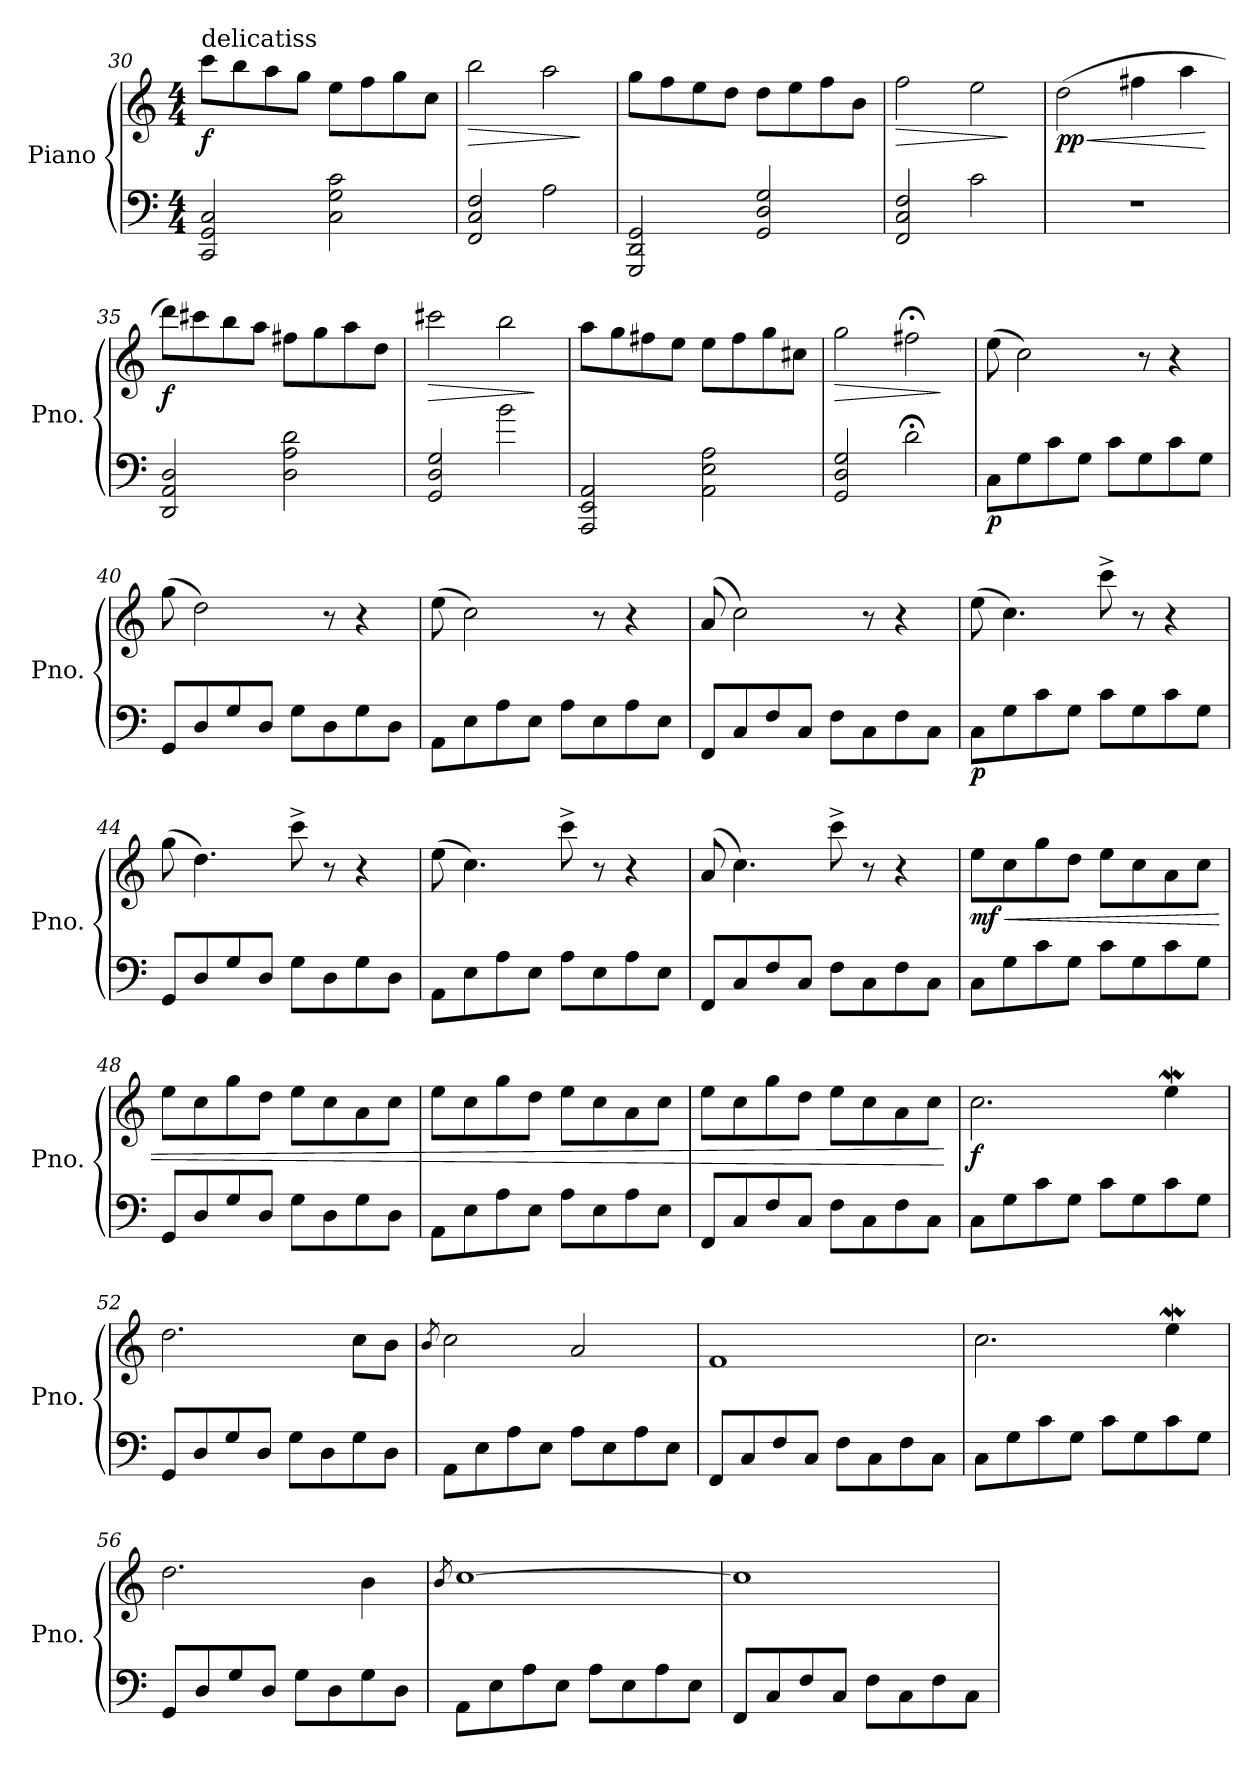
**kern	**kern	**dynam
*part1	*part1	*part1
*staff2	*staff1	*staff1/2
*I"Piano	*	*
*I'Pno.	*	*
*clefF4	*clefG2	*
*k[]	*k[]	*
*M4/4	*M4/4	*
=30	=30	=30
!	!LO:TX:a:t=delicatiss	!
!	!	!LO:DY:b
2CC/ 2GG/ 2C/	8ccc\L	f
.	8bb\	.
.	8aa\	.
.	8gg\J	.
2C\ 2G\ 2c\	8ee\L	.
.	8ff\	.
.	8gg\	.
.	8cc\J	.
=31	=31	=31
!	!	!LO:HP:b
2FF/ 2C/ 2F/	2bb\	>
2A\	2aa\	.
.	.	]
!!LO:LB:g=z
=32	=32	=32
2GGG/ 2DD/ 2GG/	8gg\L	.
.	8ff\	.
.	8ee\	.
.	8dd\J	.
2GG/ 2D/ 2G/	8dd\L	.
.	8ee\	.
.	8ff\	.
.	8b\J	.
=33	=33	=33
!	!	!LO:HP:b
2FF/ 2C/ 2F/	2ff\	>
2c\	2ee\	.
.	.	]
=34	=34	=34
!	!	!LO:HP:b
!	!	!LO:DY:n=1:b
1r	(2dd\	< pp
.	4ff#X\	.
.	4aa\	.
.	.	[
=35	=35	=35
!	!	!LO:DY:b
2DD/ 2AA/ 2D/	8ddd\L)	f
.	8ccc#X\	.
.	8bb\	.
.	8aa\J	.
2D\ 2A\ 2d\	8ff#X\L	.
.	8gg\	.
.	8aa\	.
.	8dd\J	.
=36	=36	=36
!	!	!LO:HP:b
2GG/ 2D/ 2G/	2ccc#X\	>
2b\	2bb\	.
.	.	]
=37	=37	=37
2AAA/ 2EE/ 2AA/	8aa\L	.
.	8gg\	.
.	8ff#X\	.
.	8ee\J	.
2AA\ 2E\ 2A\	8ee\L	.
.	8ff#\	.
.	8gg\	.
.	8cc#X\J	.
!!LO:LB:g=z
=38	=38	=38
!	!	!LO:HP:b
2GG/ 2D/ 2G/	2gg\	>
2d;<\	2ff#X;<\	.
.	.	]
=39	=39	=39
!	!	!LO:DY:b=2
8C\L	(8ee\	p
8G\	2cc\)	.
8c\	.	.
8G\J	.	.
8c\L	.	.
8G\	8r	.
8c\	4r	.
8G\J	.	.
=40	=40	=40
8GG/L	(8gg\	.
8D/	2dd\)	.
8G/	.	.
8D/J	.	.
8G\L	.	.
8D\	8r	.
8G\	4r	.
8D\J	.	.
=41	=41	=41
8AA\L	(8ee\	.
8E\	2cc\)	.
8A\	.	.
8E\J	.	.
8A\L	.	.
8E\	8r	.
8A\	4r	.
8E\J	.	.
=42	=42	=42
8FF/L	(8a/	.
8C/	2cc\)	.
8F/	.	.
8C/J	.	.
8F\L	.	.
8C\	8r	.
8F\	4r	.
8C\J	.	.
!!LO:LB:g=z
=43	=43	=43
!	!	!LO:DY:b=2
8C\L	(8ee\	p
8G\	4.cc\)	.
8c\	.	.
8G\J	.	.
8c\L	8ccc^\	.
8G\	8r	.
8c\	4r	.
8G\J	.	.
=44	=44	=44
8GG/L	(8gg\	.
8D/	4.dd\)	.
8G/	.	.
8D/J	.	.
8G\L	8ccc^\	.
8D\	8r	.
8G\	4r	.
8D\J	.	.
=45	=45	=45
8AA\L	(8ee\	.
8E\	4.cc\)	.
8A\	.	.
8E\J	.	.
8A\L	8ccc^\	.
8E\	8r	.
8A\	4r	.
8E\J	.	.
=46	=46	=46
8FF/L	(8a/	.
8C/	4.cc\)	.
8F/	.	.
8C/J	.	.
8F\L	8ccc^\	.
8C\	8r	.
8F\	4r	.
8C\J	.	.
=47	=47	=47
!	!	!LO:HP:b
!	!	!LO:DY:n=1:b
8C\L	8ee\L	< mf
8G\	8cc\	.
8c\	8gg\	.
8G\J	8dd\J	.
8c\L	8ee\L	.
8G\	8cc\	.
8c\	8a\	.
8G\J	8cc\J	.
!!LO:LB:g=z
=48	=48	=48
8GG/L	8ee\L	.
8D/	8cc\	.
8G/	8gg\	.
8D/J	8dd\J	.
8G\L	8ee\L	.
8D\	8cc\	.
8G\	8a\	.
8D\J	8cc\J	.
=49	=49	=49
8AA\L	8ee\L	.
8E\	8cc\	.
8A\	8gg\	.
8E\J	8dd\J	.
8A\L	8ee\L	.
8E\	8cc\	.
8A\	8a\	.
8E\J	8cc\J	.
=50	=50	=50
8FF/L	8ee\L	.
8C/	8cc\	.
8F/	8gg\	.
8C/J	8dd\J	.
8F\L	8ee\L	.
8C\	8cc\	.
8F\	8a\	.
8C\J	8cc\J	.
.	.	[
=51	=51	=51
!	!	!LO:DY:b
8C\L	2.cc\	f
8G\	.	.
8c\	.	.
8G\J	.	.
8c\L	.	.
8G\	.	.
8c\	4eeW\	.
8G\J	.	.
=52	=52	=52
8GG/L	2.dd\	.
8D/	.	.
8G/	.	.
8D/J	.	.
8G\L	.	.
8D\	.	.
8G\	8cc\L	.
8D\J	8b\J	.
!!LO:LB:g=z
=53	=53	=53
.	8qb/	.
8AA\L	2cc\	.
8E\	.	.
8A\	.	.
8E\J	.	.
8A\L	2a/	.
8E\	.	.
8A\	.	.
8E\J	.	.
=54	=54	=54
8FF/L	1f	.
8C/	.	.
8F/	.	.
8C/J	.	.
8F\L	.	.
8C\	.	.
8F\	.	.
8C\J	.	.
=55	=55	=55
8C\L	2.cc\	.
8G\	.	.
8c\	.	.
8G\J	.	.
8c\L	.	.
8G\	.	.
8c\	4eeW\	.
8G\J	.	.
=56	=56	=56
8GG/L	2.dd\	.
8D/	.	.
8G/	.	.
8D/J	.	.
8G\L	.	.
8D\	.	.
8G\	4b\	.
8D\J	.	.
=57	=57	=57
.	8qb/	.
8AA\L	[1cc	.
8E\	.	.
8A\	.	.
8E\J	.	.
8A\L	.	.
8E\	.	.
8A\	.	.
8E\J	.	.
!!LO:PB:g=z
=58	=58	=58
8FF/L	1cc]	.
8C/	.	.
8F/	.	.
8C/J	.	.
8F\L	.	.
8C\	.	.
8F\	.	.
8C\J	.	.
=	=	=
*-	*-	*-
